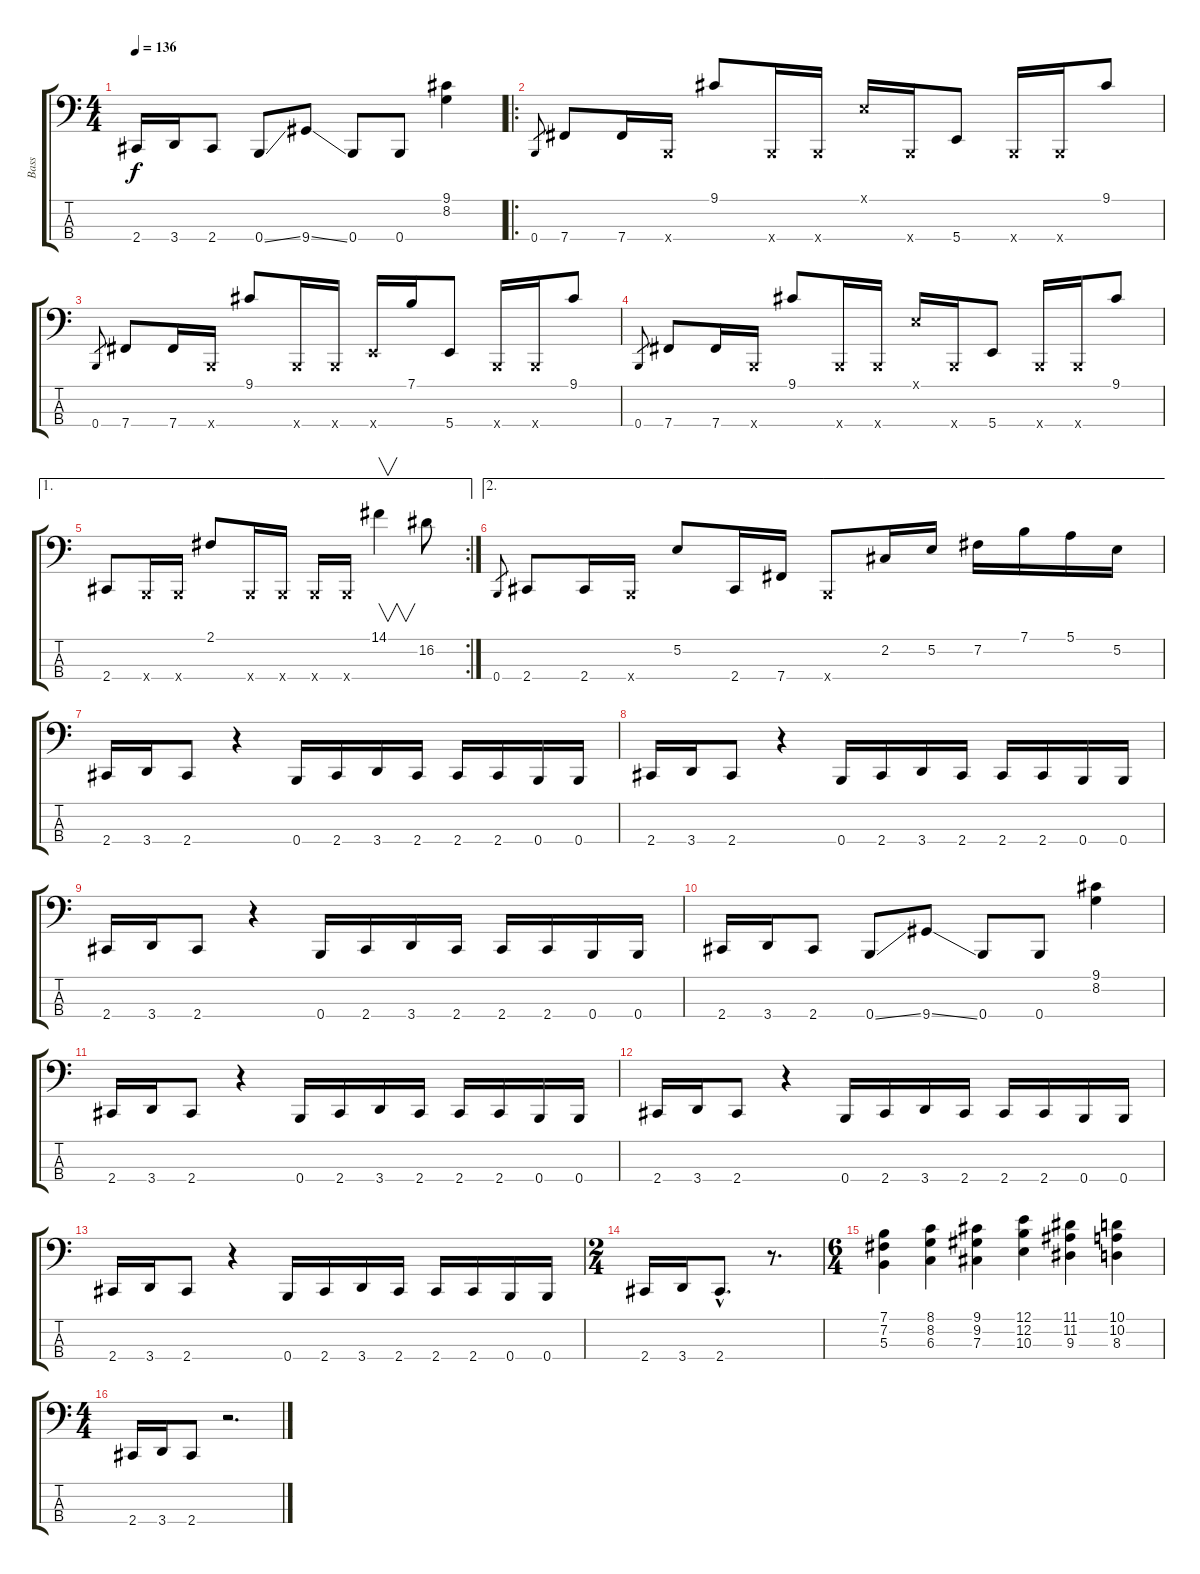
\track ("Bass" "Bass") {instrument slapbass1}
\staff {score tabs}
\tuning (E2 B1 Gb1 B0) {hide}
\ts (4 4)
\tempo 136
\clef f4
\ks c
2.4.16{dy f} 3.4.16 2.4.8 0.4{ss}.8 9.4{ss}.8 0.4.8 0.4.8 (9.1 8.2).4 |
\ro
0.4.8{gr} 7.4.8 7.4.16 0.4{x}.16 9.1.8 0.4{x}.16 0.4{x}.16 0.1{x}.16 0.4{x}.16 5.4.8 0.4{x}.16 0.4{x}.16 9.1.8 |
0.4.8{gr} 7.4.8 7.4.16 0.4{x}.16 9.1.8 0.4{x}.16 0.4{x}.16 5.4{x}.16 7.1.16 5.4.8 0.4{x}.16 0.4{x}.16 9.1.8 |
0.4.8{gr} 7.4.8 7.4.16 0.4{x}.16 9.1.8 0.4{x}.16 0.4{x}.16 0.1{x}.16 0.4{x}.16 5.4.8 0.4{x}.16 0.4{x}.16 9.1.8 |
\ae 1
\rc 2
2.4.8 0.4{x}.16 0.4{x}.16 2.1.8 0.4{x}.16 0.4{x}.16 0.4{x}.16 0.4{x}.16 14.1.4{v} 16.2.8 |
\ae 2
0.4.8{gr} 2.4.8 2.4.16 0.4{x}.16 5.2.8 2.4.16 7.4.16 0.4{x}.8 2.2.16 5.2.16 7.2.16 7.1.16 5.1.16 5.2.16 |
2.4.16 3.4.16 2.4.8 r.4 0.4.16 2.4.16 3.4.16 2.4.16 2.4.16 2.4.16 0.4.16 0.4.16 |
2.4.16 3.4.16 2.4.8 r.4 0.4.16 2.4.16 3.4.16 2.4.16 2.4.16 2.4.16 0.4.16 0.4.16 |
2.4.16 3.4.16 2.4.8 r.4 0.4.16 2.4.16 3.4.16 2.4.16 2.4.16 2.4.16 0.4.16 0.4.16 |
2.4.16 3.4.16 2.4.8 0.4{ss}.8 9.4{ss}.8 0.4.8 0.4.8 (9.1 8.2).4 |
2.4.16 3.4.16 2.4.8 r.4 0.4.16 2.4.16 3.4.16 2.4.16 2.4.16 2.4.16 0.4.16 0.4.16 |
2.4.16 3.4.16 2.4.8 r.4 0.4.16 2.4.16 3.4.16 2.4.16 2.4.16 2.4.16 0.4.16 0.4.16 |
2.4.16 3.4.16 2.4.8 r.4 0.4.16 2.4.16 3.4.16 2.4.16 2.4.16 2.4.16 0.4.16 0.4.16 |
\ts (2 4)
2.4.16 3.4.16 2.4{hac}.8{d} r.8{d} |
\ts (6 4)
(7.1 7.2 5.3).4 (8.1 8.2 6.3).4 (9.1 9.2 7.3).4 (12.1 12.2 10.3).4 (11.1 11.2 9.3).4 (10.1 10.2 8.3).4 |
\ts (4 4)
2.4.16 3.4.16 2.4.8 r.2{d}
